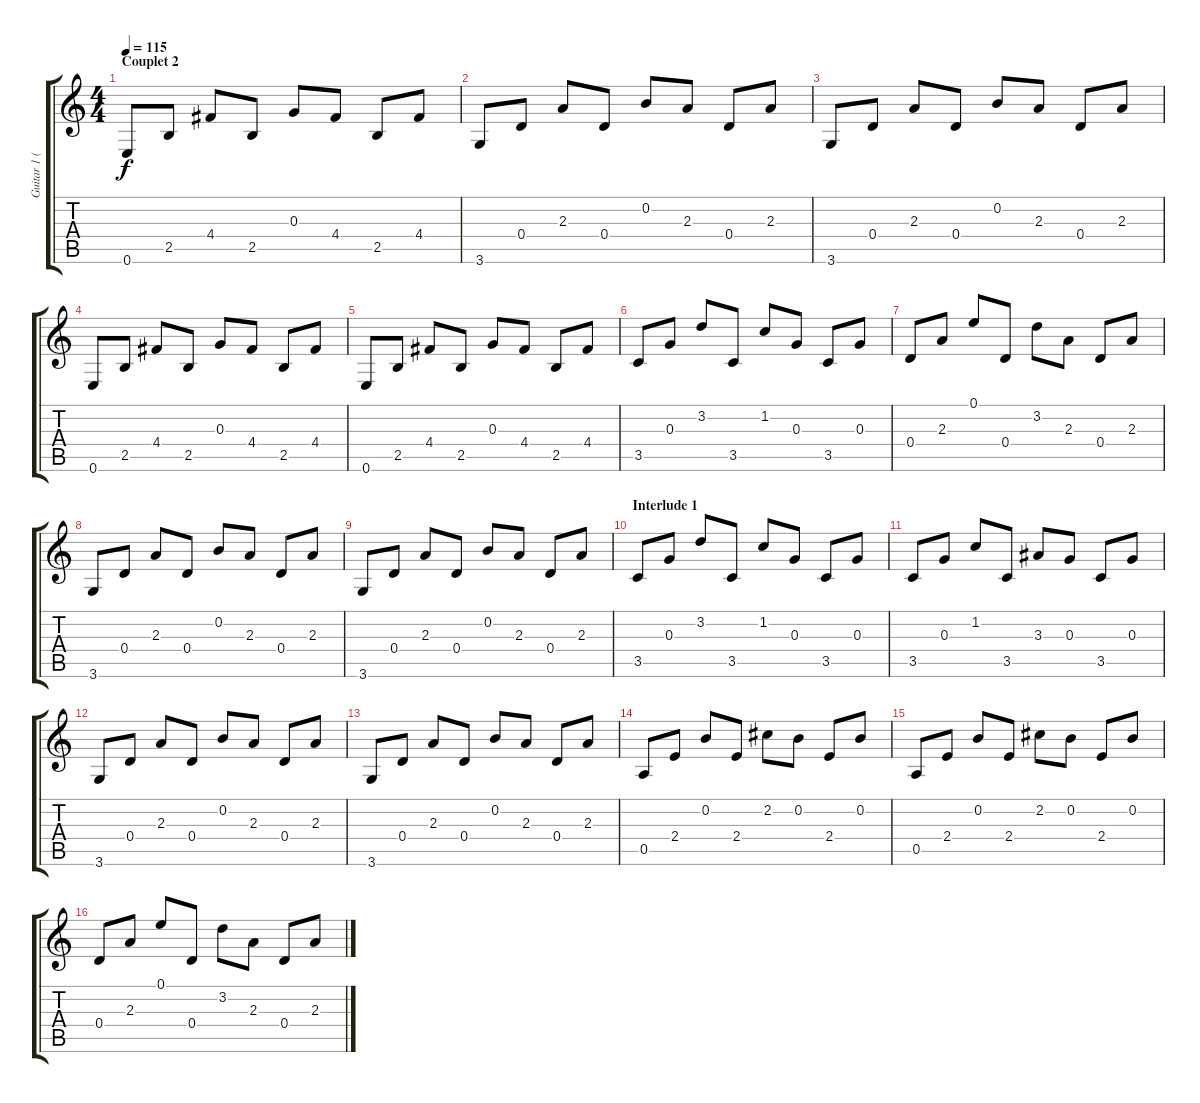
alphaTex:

\track ("Guitar 1 (Andy)" "Guitar 1 (") {instrument electricguitarclean}
\staff {score tabs}
\tuning (E4 B3 G3 D3 A2 E2) {hide}
\ts (4 4)
\section ("" "Couplet 2")
\tempo 115
\clef g2
\ks c
0.6.8{dy f} 2.5.8 4.4.8 2.5.8 0.3.8 4.4.8 2.5.8 4.4.8 |
3.6.8 0.4.8 2.3.8 0.4.8 0.2.8 2.3.8 0.4.8 2.3.8 |
3.6.8 0.4.8 2.3.8 0.4.8 0.2.8 2.3.8 0.4.8 2.3.8 |
0.6.8 2.5.8 4.4.8 2.5.8 0.3.8 4.4.8 2.5.8 4.4.8 |
0.6.8 2.5.8 4.4.8 2.5.8 0.3.8 4.4.8 2.5.8 4.4.8 |
3.5.8 0.3.8 3.2.8 3.5.8 1.2.8 0.3.8 3.5.8 0.3.8 |
0.4.8 2.3.8 0.1.8 0.4.8 3.2.8 2.3.8 0.4.8 2.3.8 |
3.6.8 0.4.8 2.3.8 0.4.8 0.2.8 2.3.8 0.4.8 2.3.8 |
3.6.8 0.4.8 2.3.8 0.4.8 0.2.8 2.3.8 0.4.8 2.3.8 |
\section ("" "Interlude 1")
3.5.8 0.3.8 3.2.8 3.5.8 1.2.8 0.3.8 3.5.8 0.3.8 |
3.5.8 0.3.8 1.2.8 3.5.8 3.3.8 0.3.8 3.5.8 0.3.8 |
3.6.8 0.4.8 2.3.8 0.4.8 0.2.8 2.3.8 0.4.8 2.3.8 |
3.6.8 0.4.8 2.3.8 0.4.8 0.2.8 2.3.8 0.4.8 2.3.8 |
0.5.8 2.4.8 0.2.8 2.4.8 2.2.8 0.2.8 2.4.8 0.2.8 |
0.5.8 2.4.8 0.2.8 2.4.8 2.2.8 0.2.8 2.4.8 0.2.8 |
0.4.8 2.3.8 0.1.8 0.4.8 3.2.8 2.3.8 0.4.8 2.3.8
